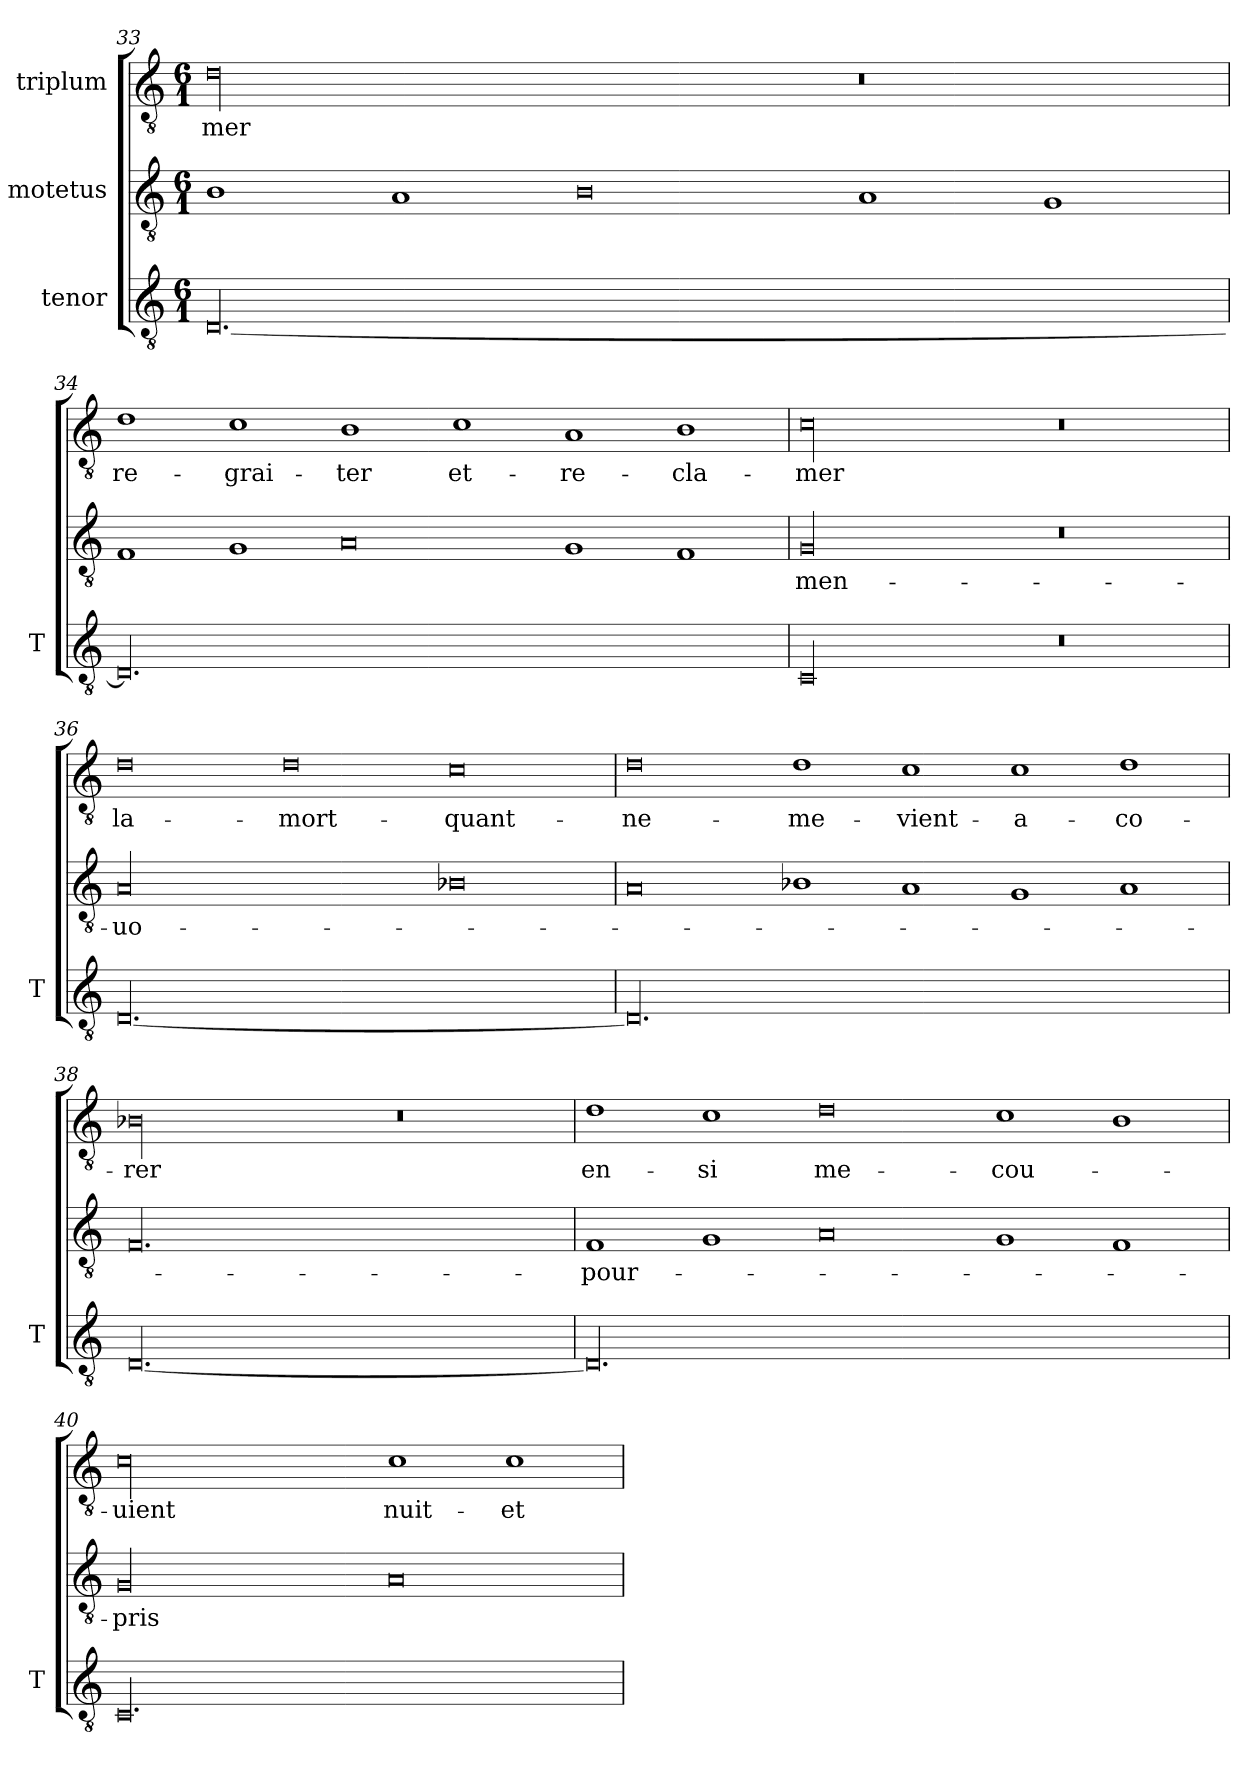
**kern	**kern	**text	**kern	**text
*part3	*part2	*part2	*part1	*part1
*staff3	*staff2	*staff2	*staff1	*staff1
*I"tenor	*I"motetus	*	*I"triplum	*
*I'T	*	*	*	*
!!LO:PB:g=z
*clefGv2	*clefGv2	*	*clefGv2	*
*k[]	*k[]	*	*k[]	*
*C:	*C:	*	*C:	*
*M6/1	*M6/1	*	*M6/1	*
=33	=33	=33	=33	=33
[00.D/	1B\	.	00d\	-mer
.	1A/	.	.	.
.	0B\	.	.	.
.	1A/	.	0r	.
.	1G/	.	.	.
=34	=34	=34	=34	=34
00.D/]	1F/	.	1d\	re-
.	1G/	.	1c\	-grai-
.	0A/	.	1B\	-ter
.	.	.	1c\	et-
.	1G/	.	1A/	re-
.	1F/	.	1B\	-cla-
=35	=35	=35	=35	=35
00C/	00G/	men-	00c\	-mer
0r	0r	.	0r	.
=36	=36	=36	=36	=36
[00.D/	00A/	uo-	0d\	la-
.	.	.	0d\	mort-
.	0B-X\	.	0c\	quant-
=37	=37	=37	=37	=37
00.D/]	0A/	.	0d\	ne-
.	1B-X\	.	1d\	me-
.	1A/	.	1c\	vient-
.	1G/	.	1c\	a-
.	1A/	.	1d\	-co-
=38	=38	=38	=38	=38
[00.D/	00.F/	.	00B-X\	-rer
.	.	.	0r	.
=39	=39	=39	=39	=39
00.D/]	1F/	pour-	1d\	en-
.	1G/	.	1c\	-si
.	0A/	.	0d\	me-
.	1G/	.	1c\	cou-
.	1F/	.	1B\	.
=40	=40	=40	=40	=40
00.C/	00G/	-pris	00c\	-uient
.	0A/	.	1c\	nuit-
.	.	.	1c\	et-
=	=	=	=	=
*-	*-	*-	*-	*-
